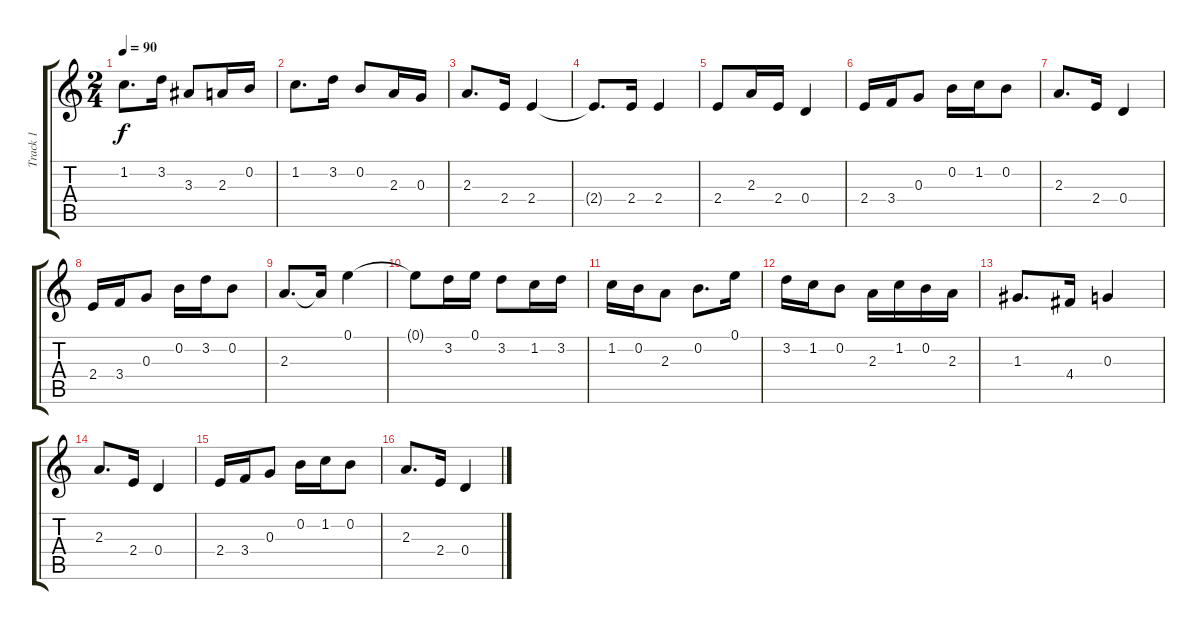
\track ("Track 1" "Track 1") {instrument acousticguitarsteel}
\staff {score tabs}
\tuning (E4 B3 G3 D3 A2 E2) {hide}
\ts (2 4)
\tempo 90
\clef g2
\ks c
1.2.8{d dy f} 3.2.16 3.3.8 2.3.16 0.2.16 |
1.2.8{d} 3.2.16 0.2.8 2.3.16 0.3.16 |
2.3.8{d} 2.4.16 2.4.4 |
2.4{t}.8{d} 2.4.16 2.4.4 |
2.4.8 2.3.16 2.4.16 0.4.4 |
2.4.16 3.4.16 0.3.8 0.2.16 1.2.16 0.2.8 |
2.3.8{d} 2.4.16 0.4.4 |
2.4.16 3.4.16 0.3.8 0.2.16 3.2.16 0.2.8 |
2.3.8{d} 2.3{t}.16 0.1.4 |
0.1{t}.8 3.2.16 0.1.16 3.2.8 1.2.16 3.2.16 |
1.2.16 0.2.16 2.3.8 0.2.8{d} 0.1.16 |
3.2.16 1.2.16 0.2.8 2.3.16 1.2.16 0.2.16 2.3.16 |
1.3.8{d} 4.4.16 0.3.4 |
2.3.8{d} 2.4.16 0.4.4 |
2.4.16 3.4.16 0.3.8 0.2.16 1.2.16 0.2.8 |
2.3.8{d} 2.4.16 0.4.4
